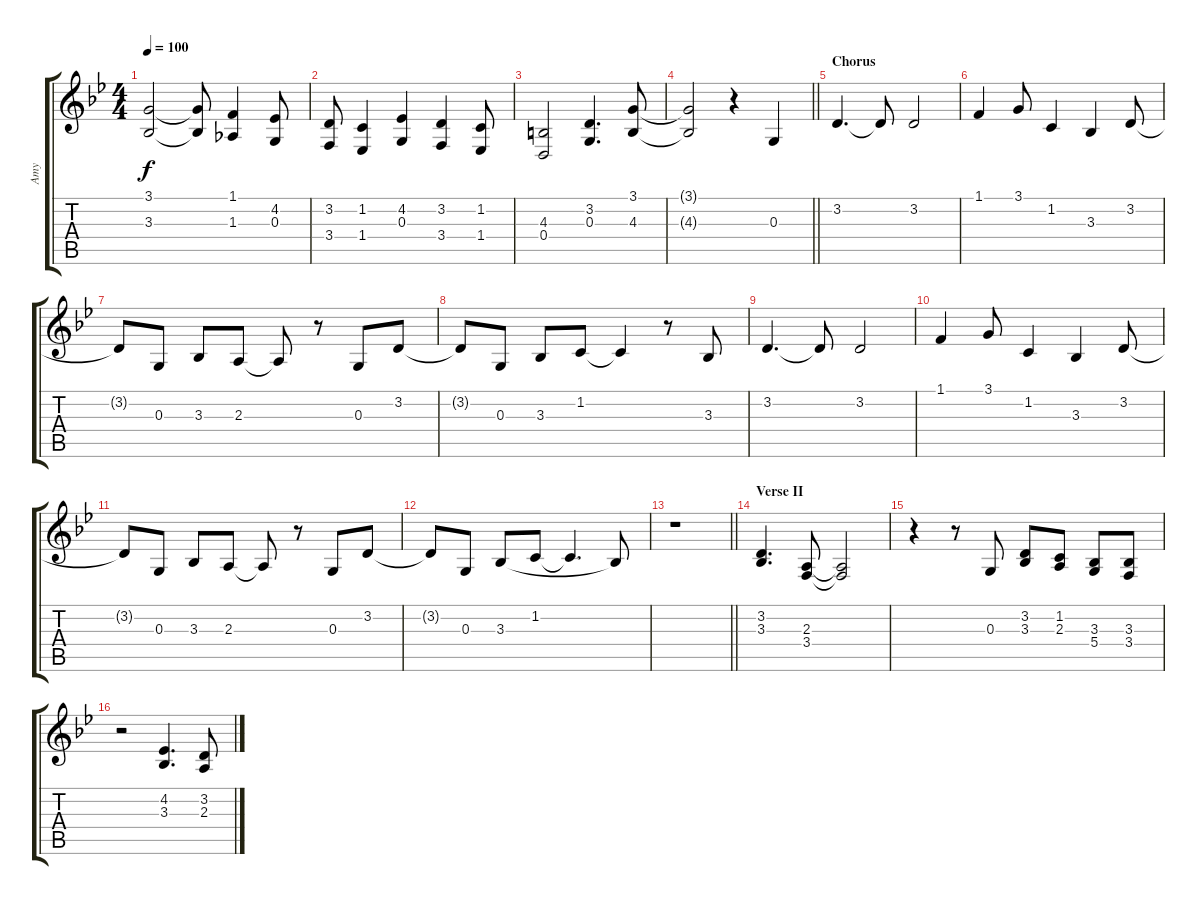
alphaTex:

\track ("Amy " "Amy ") {instrument lead6voice}
\staff {score tabs}
\tuning (E4 B3 G3 D3 A2 E2) {hide}
\ts (4 4)
\tempo 100
\clef g2
\ks bb
(3.1 3.3).2{dy f} (3.1{t} 3.3{t}).8 (1.1 1.3).4 (4.2 0.3).8 |
(3.2 3.4).8 (1.2 1.4).4 (4.2 0.3).4 (3.2 3.4).4 (1.2 1.4).8 |
(4.3 0.4).2 (3.2 0.3).4{d} (3.1 4.3).8 |
\barLineRight lightlight
(3.1{t} 4.3{t}).2 r.4 0.3.4 |
\section ("" "Chorus")
3.2.4{d} 3.2{t}.8 3.2.2 |
1.1.4 3.1.8 1.2.4 3.3.4 3.2.8 |
3.2{t}.8 0.3.8 3.3.8 2.3.8 2.3{t}.8 r.8 0.3.8 3.2.8 |
3.2{t}.8 0.3.8 3.3.8 1.2.8 1.2{t}.4 r.8 3.3.8 |
3.2.4{d} 3.2{t}.8 3.2.2 |
1.1.4 3.1.8 1.2.4 3.3.4 3.2.8 |
3.2{t}.8 0.3.8 3.3.8 2.3.8 2.3{t}.8 r.8 0.3.8 3.2.8 |
3.2{t}.8 0.3.8 3.3.8 1.2.8 1.2{t}.4{d} 3.3{t}.8 |
\barLineRight lightlight
r.1 |
\section ("" "Verse II")
(3.2 3.3).4{d} (2.3 3.4).8 (2.3{t} 3.4{t}).2 |
r.4 r.8 0.3.8 (3.2 3.3).8 (1.2 2.3).8 (3.3 5.4).8 (3.3 3.4).8 |
r.2 (4.2 3.3).4{d} (3.2 2.3).8
